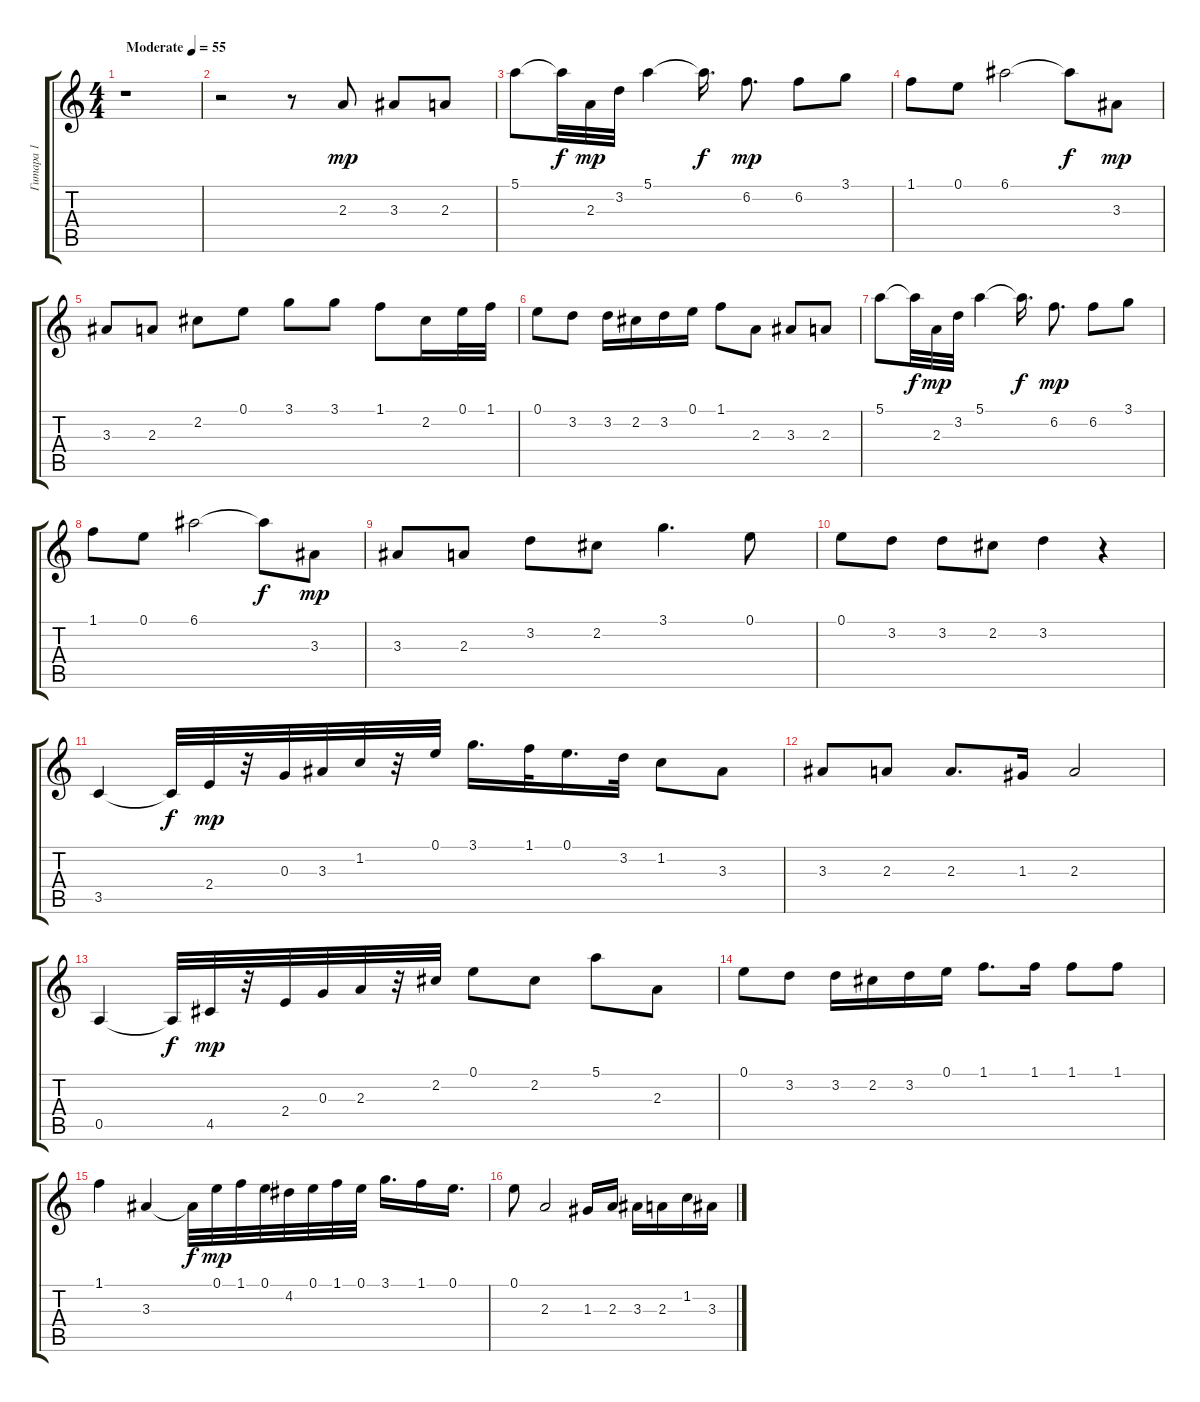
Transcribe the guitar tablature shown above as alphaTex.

\track ("Гитара 1" "Гитара 1") {instrument distortionguitar}
\staff {score tabs}
\tuning (E4 B3 G3 D3 A2 E2) {hide}
\ts (4 4)
\tempo (55 "Moderate")
\tempo 70
\tempo (55 "Moderate")
\clef g2
\ks c
r.1{dy mp instrument distortionguitar} |
r.2 r.8 2.3.8 3.3.8 2.3.8 |
5.1.8 5.1{t}.32{dy f} 2.3.32{dy mp} 3.2.32 5.1.4 5.1{t}.16{d dy f} 6.2.8{d dy mp} 6.2.8 3.1.8 |
1.1.8 0.1.8 6.1.2 6.1{t}.8{dy f} 3.3.8{dy mp} |
3.3.8 2.3.8 2.2.8 0.1.8 3.1.8 3.1.8 1.1.8 2.2.16 0.1.32 1.1.32 |
0.1.8 3.2.8 3.2.16 2.2.16 3.2.16 0.1.16 1.1.8 2.3.8 3.3.8 2.3.8 |
5.1.8 5.1{t}.32{dy f} 2.3.32{dy mp} 3.2.32 5.1.4 5.1{t}.16{d dy f} 6.2.8{d dy mp} 6.2.8 3.1.8 |
1.1.8 0.1.8 6.1.2 6.1{t}.8{dy f} 3.3.8{dy mp} |
3.3.8 2.3.8 3.2.8 2.2.8 3.1.4{d} 0.1.8 |
0.1.8 3.2.8 3.2.8 2.2.8 3.2.4 r.4 |
3.5.4 3.5{t}.32{dy f} 2.4.32{dy mp} r.32 0.3.32 3.3.32 1.2.32 r.32 0.1.32 3.1.16{d} 1.1.32 0.1.16{d} 3.2.32 1.2.8 3.3.8 |
3.3.8 2.3.8 2.3.8{d} 1.3.16 2.3.2 |
0.5.4 0.5{t}.32{dy f} 4.5.32{dy mp} r.32 2.4.32 0.3.32 2.3.32 r.32 2.2.32 0.1.8 2.2.8 5.1.8 2.3.8 |
0.1.8 3.2.8 3.2.16 2.2.16 3.2.16 0.1.16 1.1.8{d} 1.1.16 1.1.8 1.1.8 |
1.1.4 3.3.4 3.3{t}.32{dy f} 0.1.32{dy mp} 1.1.32 0.1.32 4.2.32 0.1.32 1.1.32 0.1.32 3.1.16{d} 1.1.16 0.1.16{d} |
0.1.8 2.3.2 1.3.16 2.3.16 3.3.16 2.3.16 1.2.16 3.3.16
